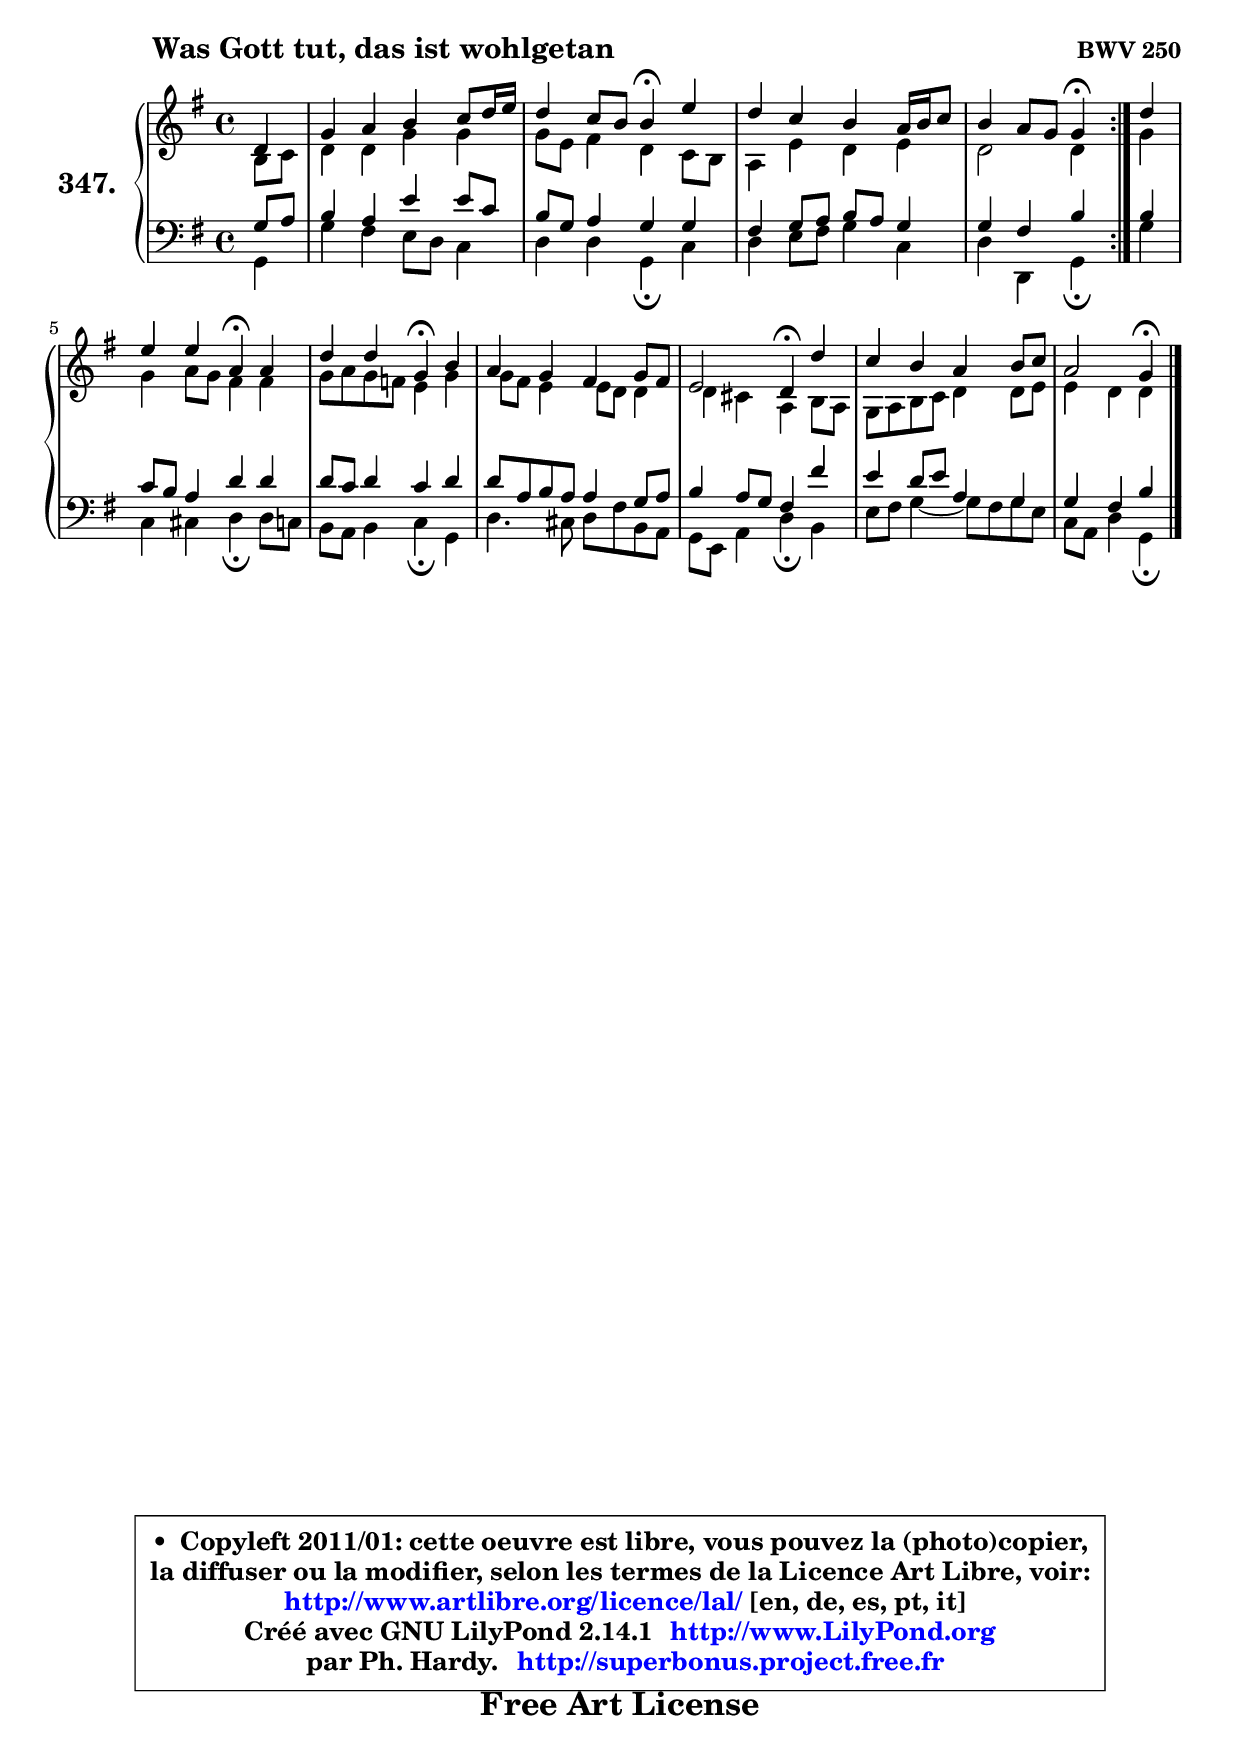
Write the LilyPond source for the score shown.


\version "2.14.1"

    \paper {
%	system-system-spacing #'padding = #0.1
%	score-system-spacing #'padding = #0.1
%	ragged-bottom = ##f
%	ragged-last-bottom = ##f
	}

    \header {
      opus = \markup { \bold "BWV 250" }
      piece = \markup { \hspace #9 \fontsize #2 \bold "Was Gott tut, das ist wohlgetan" }
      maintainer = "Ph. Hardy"
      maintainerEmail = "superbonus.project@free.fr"
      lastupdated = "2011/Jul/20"
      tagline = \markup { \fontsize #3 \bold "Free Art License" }
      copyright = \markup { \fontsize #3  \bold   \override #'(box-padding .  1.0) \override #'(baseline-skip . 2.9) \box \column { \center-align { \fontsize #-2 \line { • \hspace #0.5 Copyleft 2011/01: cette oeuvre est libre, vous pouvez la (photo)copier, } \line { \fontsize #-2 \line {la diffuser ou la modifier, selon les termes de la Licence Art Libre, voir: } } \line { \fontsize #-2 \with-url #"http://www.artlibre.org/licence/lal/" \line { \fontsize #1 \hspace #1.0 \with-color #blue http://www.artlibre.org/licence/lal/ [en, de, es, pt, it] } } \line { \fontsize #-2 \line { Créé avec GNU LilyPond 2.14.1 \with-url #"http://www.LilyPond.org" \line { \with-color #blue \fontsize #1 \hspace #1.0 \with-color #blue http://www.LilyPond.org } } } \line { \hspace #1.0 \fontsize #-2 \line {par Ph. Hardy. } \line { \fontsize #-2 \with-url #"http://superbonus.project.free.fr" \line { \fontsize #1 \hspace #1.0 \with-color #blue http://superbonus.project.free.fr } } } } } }

	  }

  guidemidi = {
	\repeat volta 2 {
        r4 |
        R1 |
        r2 \tempo 4 = 30 r4 \tempo 4 = 78 r4 |
        R1 |
        r2 \tempo 4 = 30 r4 \tempo 4 = 78 } %fin du repeat
        r4 |
        r2 \tempo 4 = 30 r4 \tempo 4 = 78 r4 |
        r2 \tempo 4 = 30 r4 \tempo 4 = 78 r4 |
        R1 |
        r2 \tempo 4 = 30 r4 \tempo 4 = 78 r4 |
        R1 |
        r2 \tempo 4 = 30 r4 
	}

  upper = {
	\time 4/4
	\key g \major
	\clef treble
	\partial 4
	\voiceOne
	<< { 
	% SOPRANO
	\set Voice.midiInstrument = "acoustic grand"
	\relative c' {
	\repeat volta 2 {
        d4 |
        g4 a b c8 d16 e |
        d4 c8 b b4\fermata e |
        d4 c b a16 b c8 |
        b4 a8 g g4\fermata } %fin du repeat
        d'4 |
        e4 e a,\fermata a |
        d4 d g,\fermata b |
        a4 g fis g8 fis |
        e2 d4\fermata d' |
        c4 b a b8 c |
        a2 g4\fermata
        \bar "|."
	} % fin de relative
	}

	\context Voice="1" { \voiceTwo 
	% ALTO
	\set Voice.midiInstrument = "acoustic grand"
	\relative c' {
	\repeat volta 2 {
        b8 c |
        d4 d g g |
        g8 e fis4 d c8 b |
        a4 e' d e |
        d2 d4 } %fin du repeat
        g4 |
        g4 a8 g fis4 fis |
        g8 a g f e4 g |
        g8 fis e4 e8 d d4 |
        d4 cis a b8 a |
        g8 a b c d4 d8 e |
        e4 d d
        \bar "|."
	} % fin de relative
	\oneVoice
	} >>
	}

    lower = {
	\time 4/4
        \key g \major
	\clef bass
	\partial 4
	\voiceOne
	<< { 
	% TENOR
	\set Voice.midiInstrument = "acoustic grand"
	\relative c' {
	\repeat volta 2 {
        g8 a |
        b4 a e' e8 c |
        b8 g a4 g g |
        fis4 g8 a b a g4 |
        g4 fis b } %fin du repeat
        b4 |
        c8 b a4 d d |
        d8 c d4 c d |
        d8 a b a a4 g8 a |
        b4 a8 g fis4 fis' |
        e4 d8 e a,4 g |
        g4 fis b
        \bar "|."
	} % fin de relative
	}
	\context Voice="1" { \voiceTwo 
	% BASS
	\set Voice.midiInstrument = "acoustic grand"
	\relative c {
	\repeat volta 2 {
        g4 |
        g'4 fis e8 d c4 |
        d4 d g,\fermata c |
        d4 e8 fis g4 c, |
        d4 d, g4\fermata } %fin du repeat
        g'4 |
        c,4 cis d\fermata d8 c |
        b8 a b4 c\fermata g |
        d'4. cis8 d fis b, a |
        g8 e a4 d\fermata b |
        e8 fis g4 ~ g8 fis g e |
        c8 a d4 g,4\fermata
        \bar "|."
	} % fin de relative
	\oneVoice
	} >>
	}


    \score { 

	\new PianoStaff <<
	\set PianoStaff.instrumentName = \markup { \bold \huge "347." }
	\new Staff = "upper" \upper
	\new Staff = "lower" \lower
	>>

    \layout {
%	ragged-last = ##f
	   }

         } % fin de score

  \score {
    \unfoldRepeats { << \guidemidi \upper \lower >> }
    \midi {
    \context {
     \Staff
      \remove "Staff_performer"
               }

     \context {
      \Voice
       \consists "Staff_performer"
                }

     \context { 
      \Score
      tempoWholesPerMinute = #(ly:make-moment 78 4)
		}
	    }
	}

